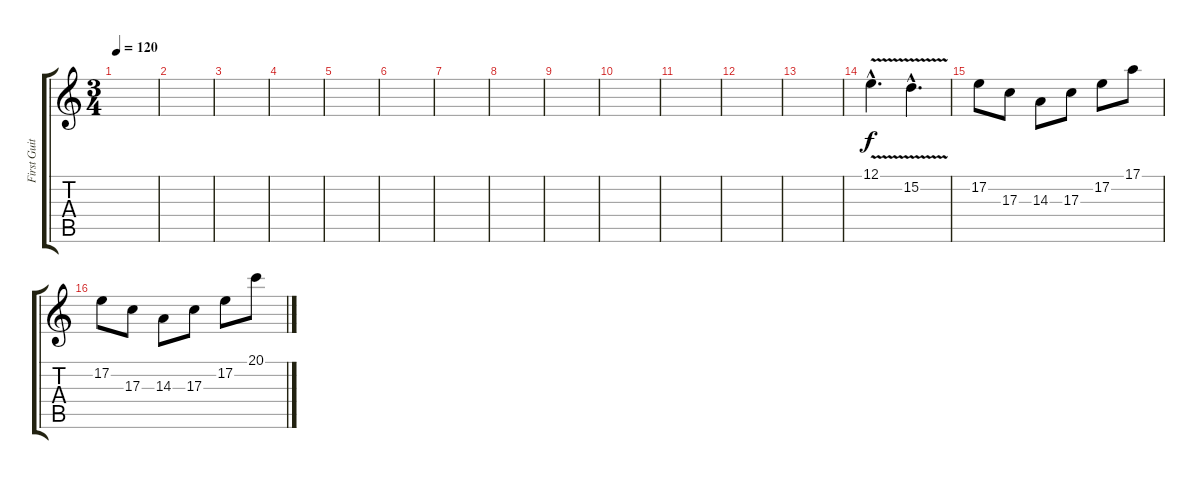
\track ("First Guitar" "First Guit") {instrument acousticgrandpiano}
\staff {score tabs}
\tuning (E4 B3 G3 D3 A2 E2) {hide}
\ts (3 4)
\tempo 120
\clef g2
\ks c
|
|
|
|
|
|
|
|
|
|
|
|
|
12.1{v hac}.4{d} 15.2{v hac}.4{d} |
17.2.8 17.3.8 14.3.8 17.3.8 17.2.8 17.1.8 |
17.2.8 17.3.8 14.3.8 17.3.8 17.2.8 20.1.8
